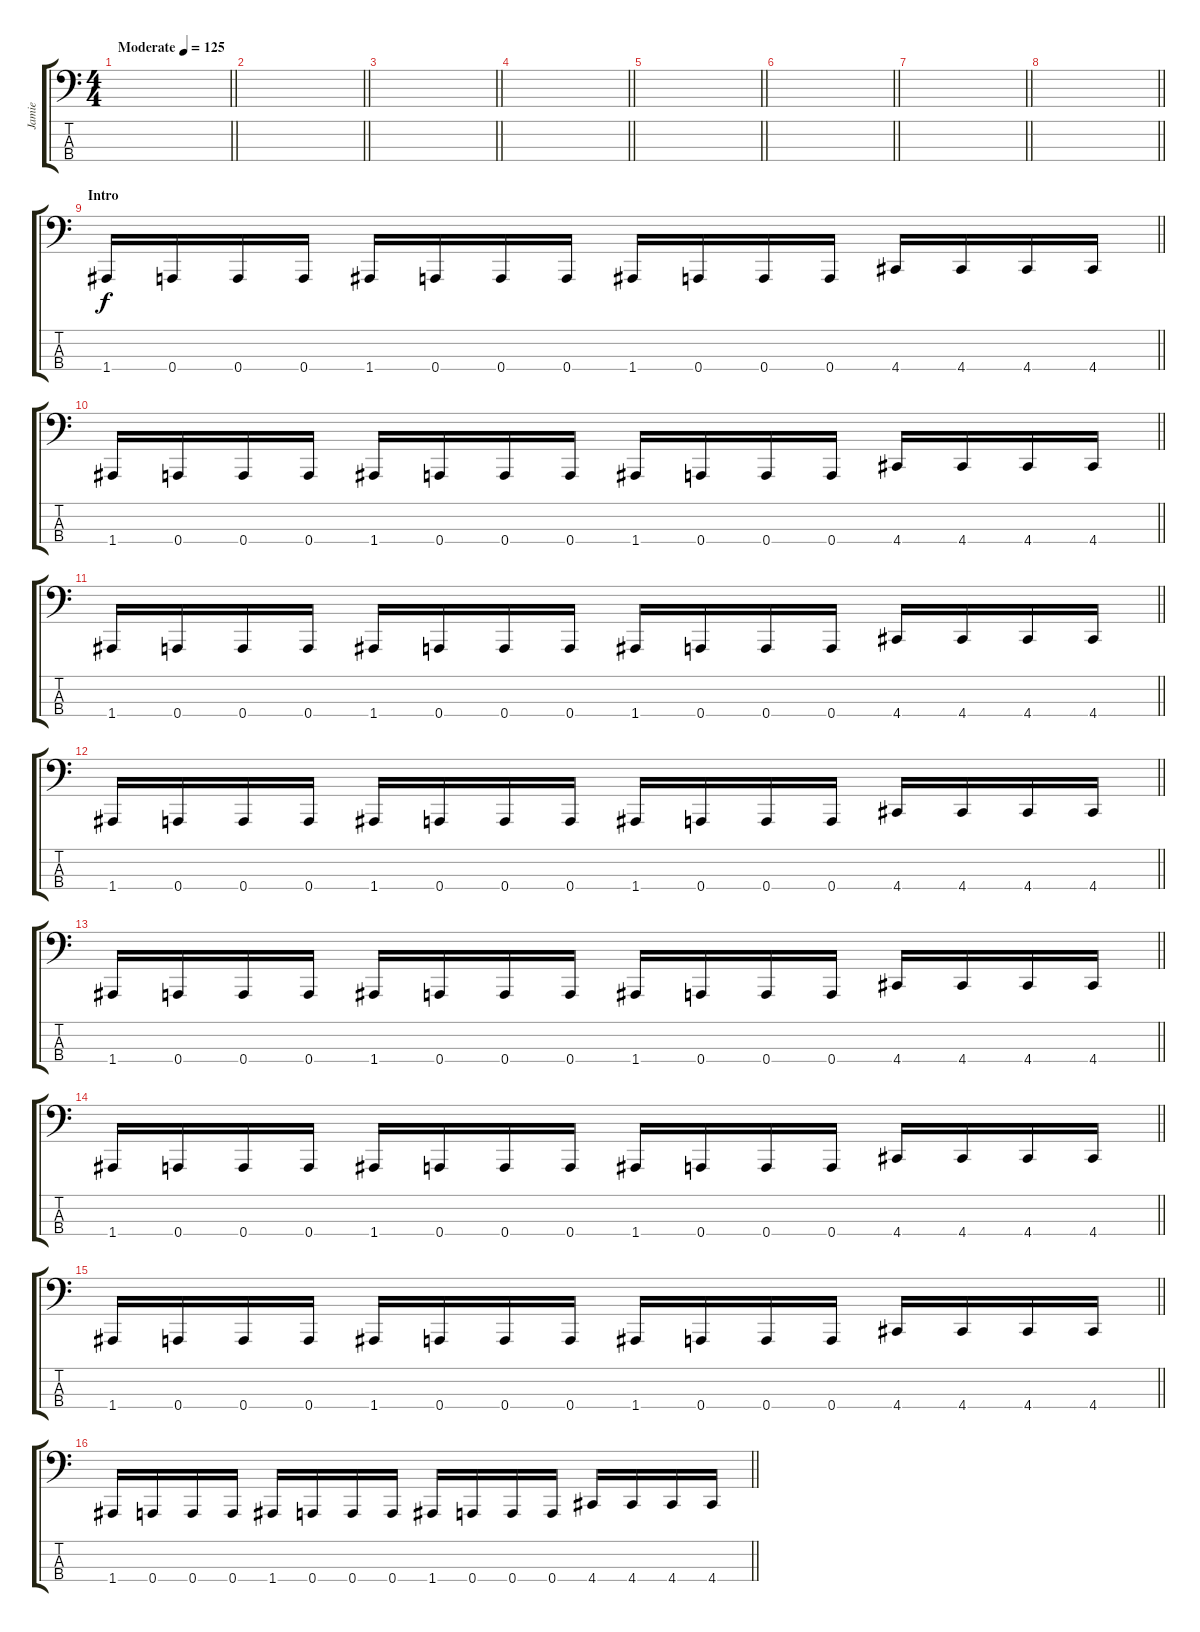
\track ("Jamie" "Jamie") {instrument electricbasspick}
\staff {score tabs}
\tuning (D2 A1 E1 A0) {hide}
\ts (4 4)
\tempo (125 "Moderate")
\clef f4
\barLineRight lightlight
\ks c
|
\barLineRight lightlight
|
\barLineRight lightlight
|
\barLineRight lightlight
|
\barLineRight lightlight
|
\barLineRight lightlight
|
\barLineRight lightlight
|
\barLineRight lightlight
|
\section ("" "Intro")
\barLineRight lightlight
1.4.16 0.4.16 0.4.16 0.4.16 1.4.16 0.4.16 0.4.16 0.4.16 1.4.16 0.4.16 0.4.16 0.4.16 4.4.16 4.4.16 4.4.16 4.4.16 |
\barLineRight lightlight
1.4.16 0.4.16 0.4.16 0.4.16 1.4.16 0.4.16 0.4.16 0.4.16 1.4.16 0.4.16 0.4.16 0.4.16 4.4.16 4.4.16 4.4.16 4.4.16 |
\barLineRight lightlight
1.4.16 0.4.16 0.4.16 0.4.16 1.4.16 0.4.16 0.4.16 0.4.16 1.4.16 0.4.16 0.4.16 0.4.16 4.4.16 4.4.16 4.4.16 4.4.16 |
\barLineRight lightlight
1.4.16 0.4.16 0.4.16 0.4.16 1.4.16 0.4.16 0.4.16 0.4.16 1.4.16 0.4.16 0.4.16 0.4.16 4.4.16 4.4.16 4.4.16 4.4.16 |
\barLineRight lightlight
1.4.16 0.4.16 0.4.16 0.4.16 1.4.16 0.4.16 0.4.16 0.4.16 1.4.16 0.4.16 0.4.16 0.4.16 4.4.16 4.4.16 4.4.16 4.4.16 |
\barLineRight lightlight
1.4.16 0.4.16 0.4.16 0.4.16 1.4.16 0.4.16 0.4.16 0.4.16 1.4.16 0.4.16 0.4.16 0.4.16 4.4.16 4.4.16 4.4.16 4.4.16 |
\barLineRight lightlight
1.4.16 0.4.16 0.4.16 0.4.16 1.4.16 0.4.16 0.4.16 0.4.16 1.4.16 0.4.16 0.4.16 0.4.16 4.4.16 4.4.16 4.4.16 4.4.16 |
\barLineRight lightlight
1.4.16 0.4.16 0.4.16 0.4.16 1.4.16 0.4.16 0.4.16 0.4.16 1.4.16 0.4.16 0.4.16 0.4.16 4.4.16 4.4.16 4.4.16 4.4.16
